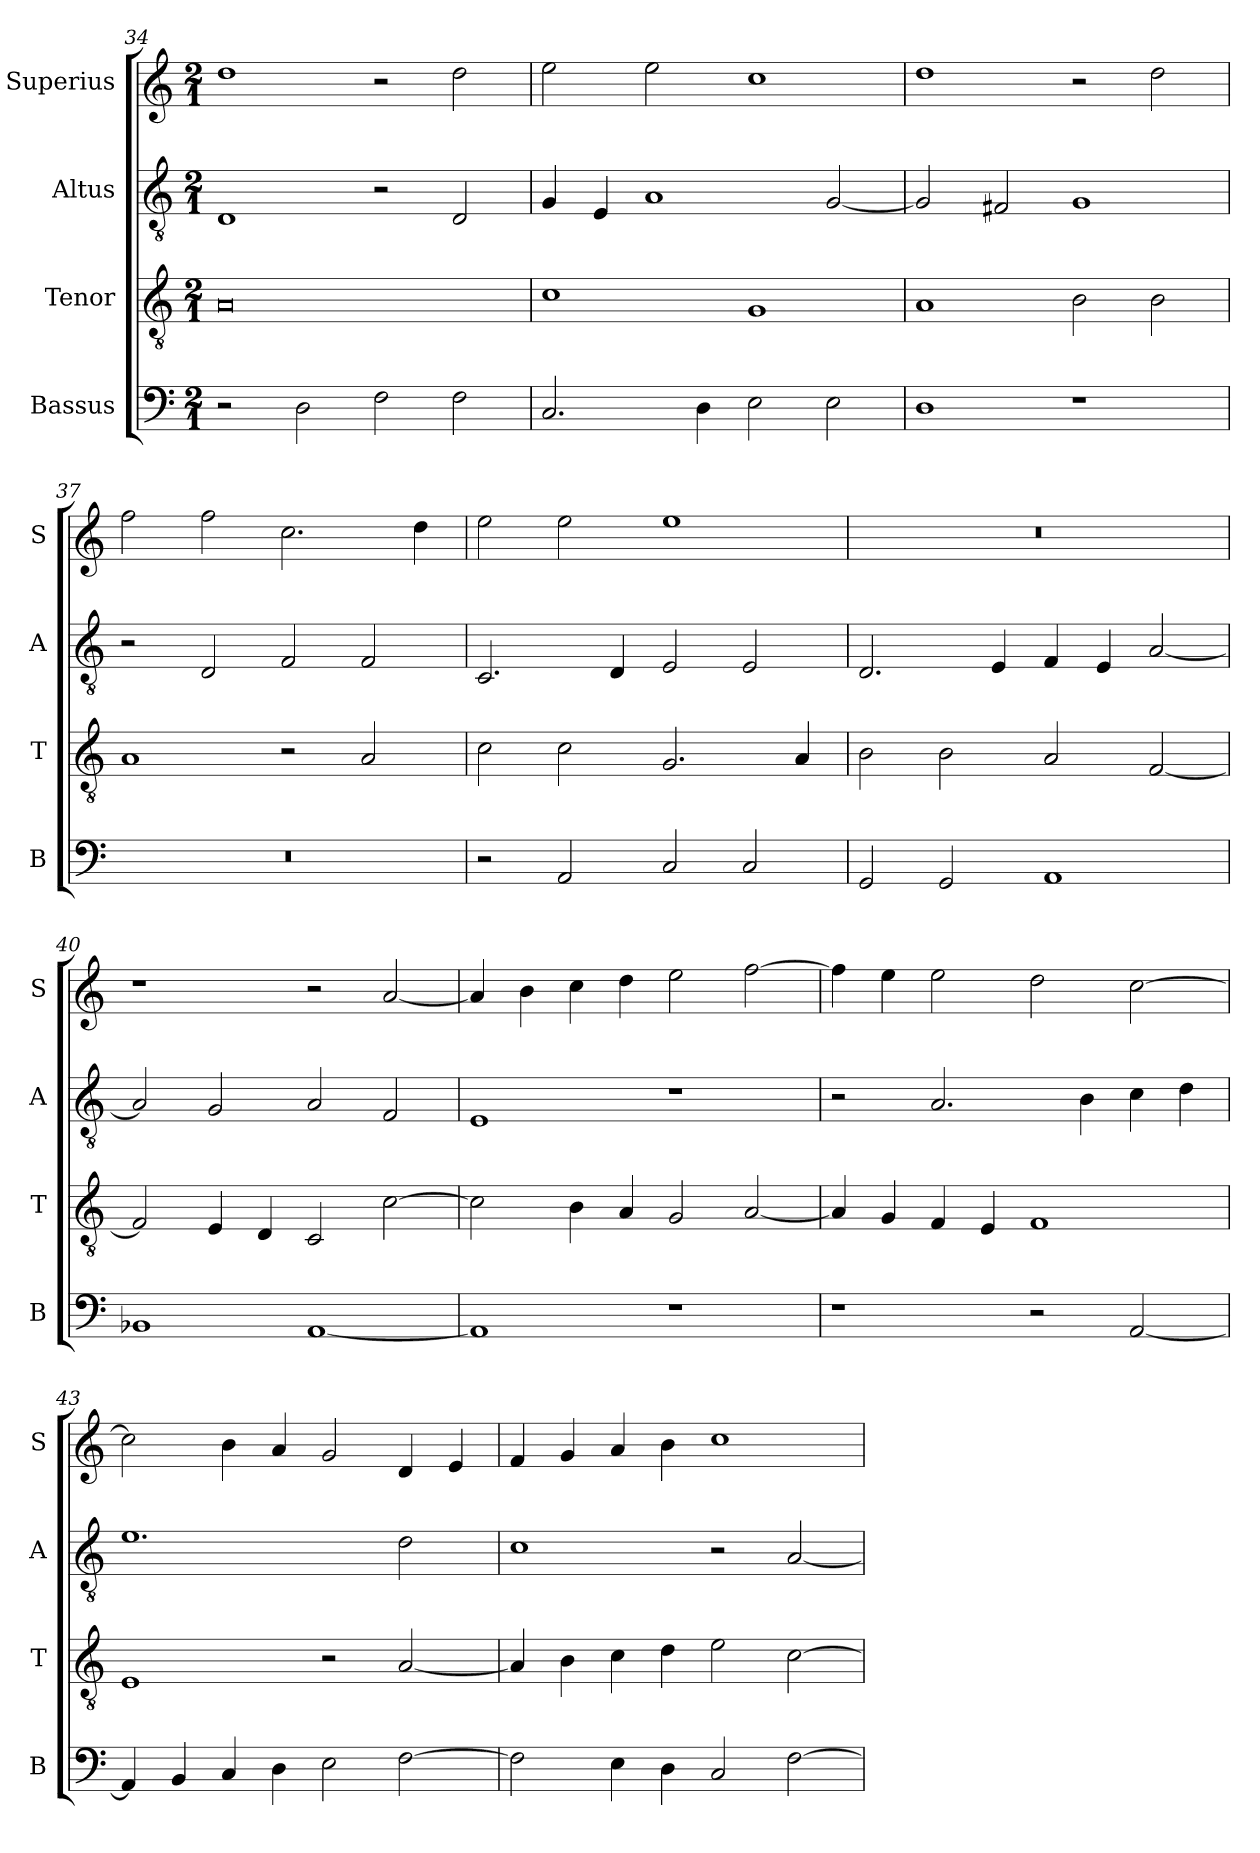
**kern	**kern	**kern	**kern
*part4	*part3	*part2	*part1
*staff4	*staff3	*staff2	*staff1
*I"Bassus	*I"Tenor	*I"Altus	*I"Superius
*I'B	*I'T	*I'A	*I'S
*clefF4	*clefGv2	*clefGv2	*clefG2
*k[]	*k[]	*k[]	*k[]
*C:	*C:	*C:	*C:
*M2/1	*M2/1	*M2/1	*M2/1
=34	=34	=34	=34
2r	0A	1D	1dd
2D	.	.	.
2F	.	2r	2r
2F	.	2D	2dd
=35	=35	=35	=35
2.C	1c	4G	2ee
.	.	4E	.
.	.	1A	2ee
4D	.	.	.
2E	1G	.	1cc
2E	.	[2G	.
=36	=36	=36	=36
1D	1A	2G]	1dd
.	.	2F#X	.
1r	2B	1G	2r
.	2B	.	2dd
=37	=37	=37	=37
0r	1A	2r	2ff
.	.	2D	2ff
.	2r	2F	2.cc
.	2A	2F	.
.	.	.	4dd
=38	=38	=38	=38
2r	2c	2.C	2ee
2AA	2c	.	2ee
.	.	4D	.
2C	2.G	2E	1ee
2C	.	2E	.
.	4A	.	.
=39	=39	=39	=39
2GG	2B	2.D	0r
2GG	2B	.	.
.	.	4E	.
1AA	2A	4F	.
.	.	4E	.
.	[2F	[2A	.
=40	=40	=40	=40
1BB-X	2F]	2A]	1r
.	4E	2G	.
.	4D	.	.
[1AA	2C	2A	2r
.	[2c	2F	[2a
=41	=41	=41	=41
1AA]	2c]	1E	4a]
.	.	.	4b
.	4B	.	4cc
.	4A	.	4dd
1r	2G	1r	2ee
.	[2A	.	[2ff
=42	=42	=42	=42
1r	4A]	2r	4ff]
.	4G	.	4ee
.	4F	2.A	2ee
.	4E	.	.
2r	1F	.	2dd
.	.	4B	.
[2AA	.	4c	[2cc
.	.	4d	.
=43	=43	=43	=43
4AA]	1E	1.e	2cc]
4BB	.	.	.
4C	.	.	4b
4D	.	.	4a
2E	2r	.	2g
[2F	[2A	2d	4d
.	.	.	4e
=44	=44	=44	=44
2F]	4A]	1c	4f
.	4B	.	4g
4E	4c	.	4a
4D	4d	.	4b
2C	2e	2r	1cc
[2F	[2c	[2A	.
=	=	=	=
*-	*-	*-	*-
